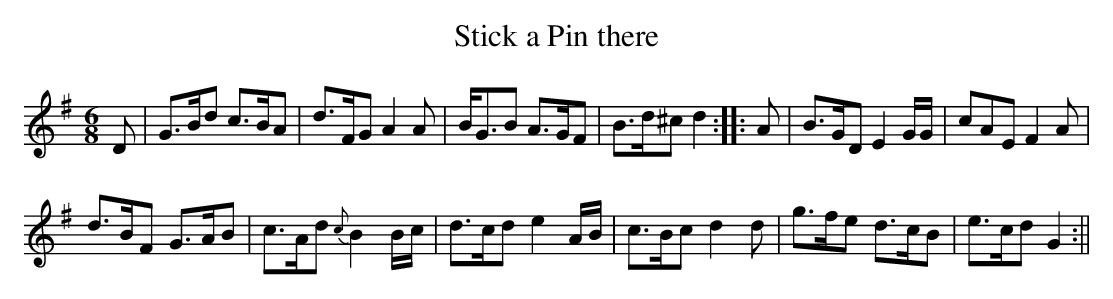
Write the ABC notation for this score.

X:1
T:Stick a Pin there
M:6/8
L:1/8
K:G
D|G>Bd c>BA|d>FG A2A|B<GB A>GF|B>d^c d2::A|B>GD E2 G/G/|cAE F2A|
d>BF G>AB|c>Ad {c}B2 B/c/|d>cd e2 A/B/|c>Bc d2d|g>fe d>cB|e>cd G2:||
